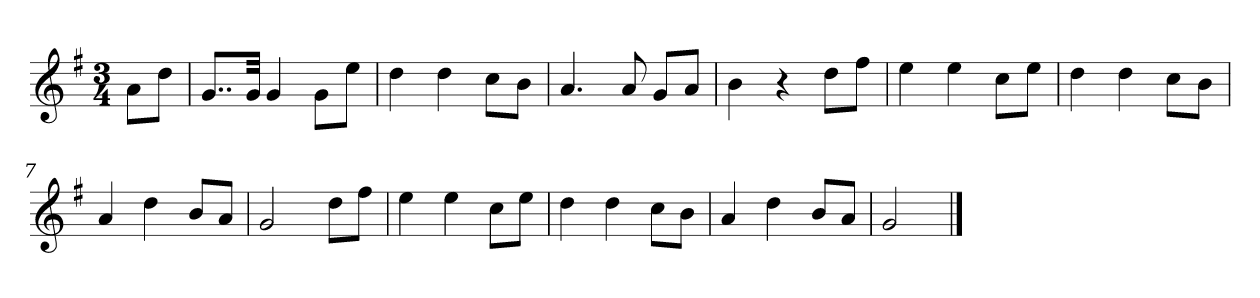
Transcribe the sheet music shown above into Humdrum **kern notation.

**kern
*part1
*staff1
*k[f#]
*M3/4
*MM120
=
8aL
8ddJ
=1
8..gL
32gJkk
4g
8gL
8eeJ
=2
4dd
4dd
8ccL
8bJ
=3
4.a
8a
8gL
8aJ
=4
4b
4r
8ddL
8ff#J
=5
4ee
4ee
8ccL
8eeJ
=6
4dd
4dd
8ccL
8bJ
=7
4a
4dd
8bL
8aJ
=8
2g
8ddL
8ff#J
=9
4ee
4ee
8ccL
8eeJ
=10
4dd
4dd
8ccL
8bJ
=11
4a
4dd
8bL
8aJ
=12
2g
==
*-
